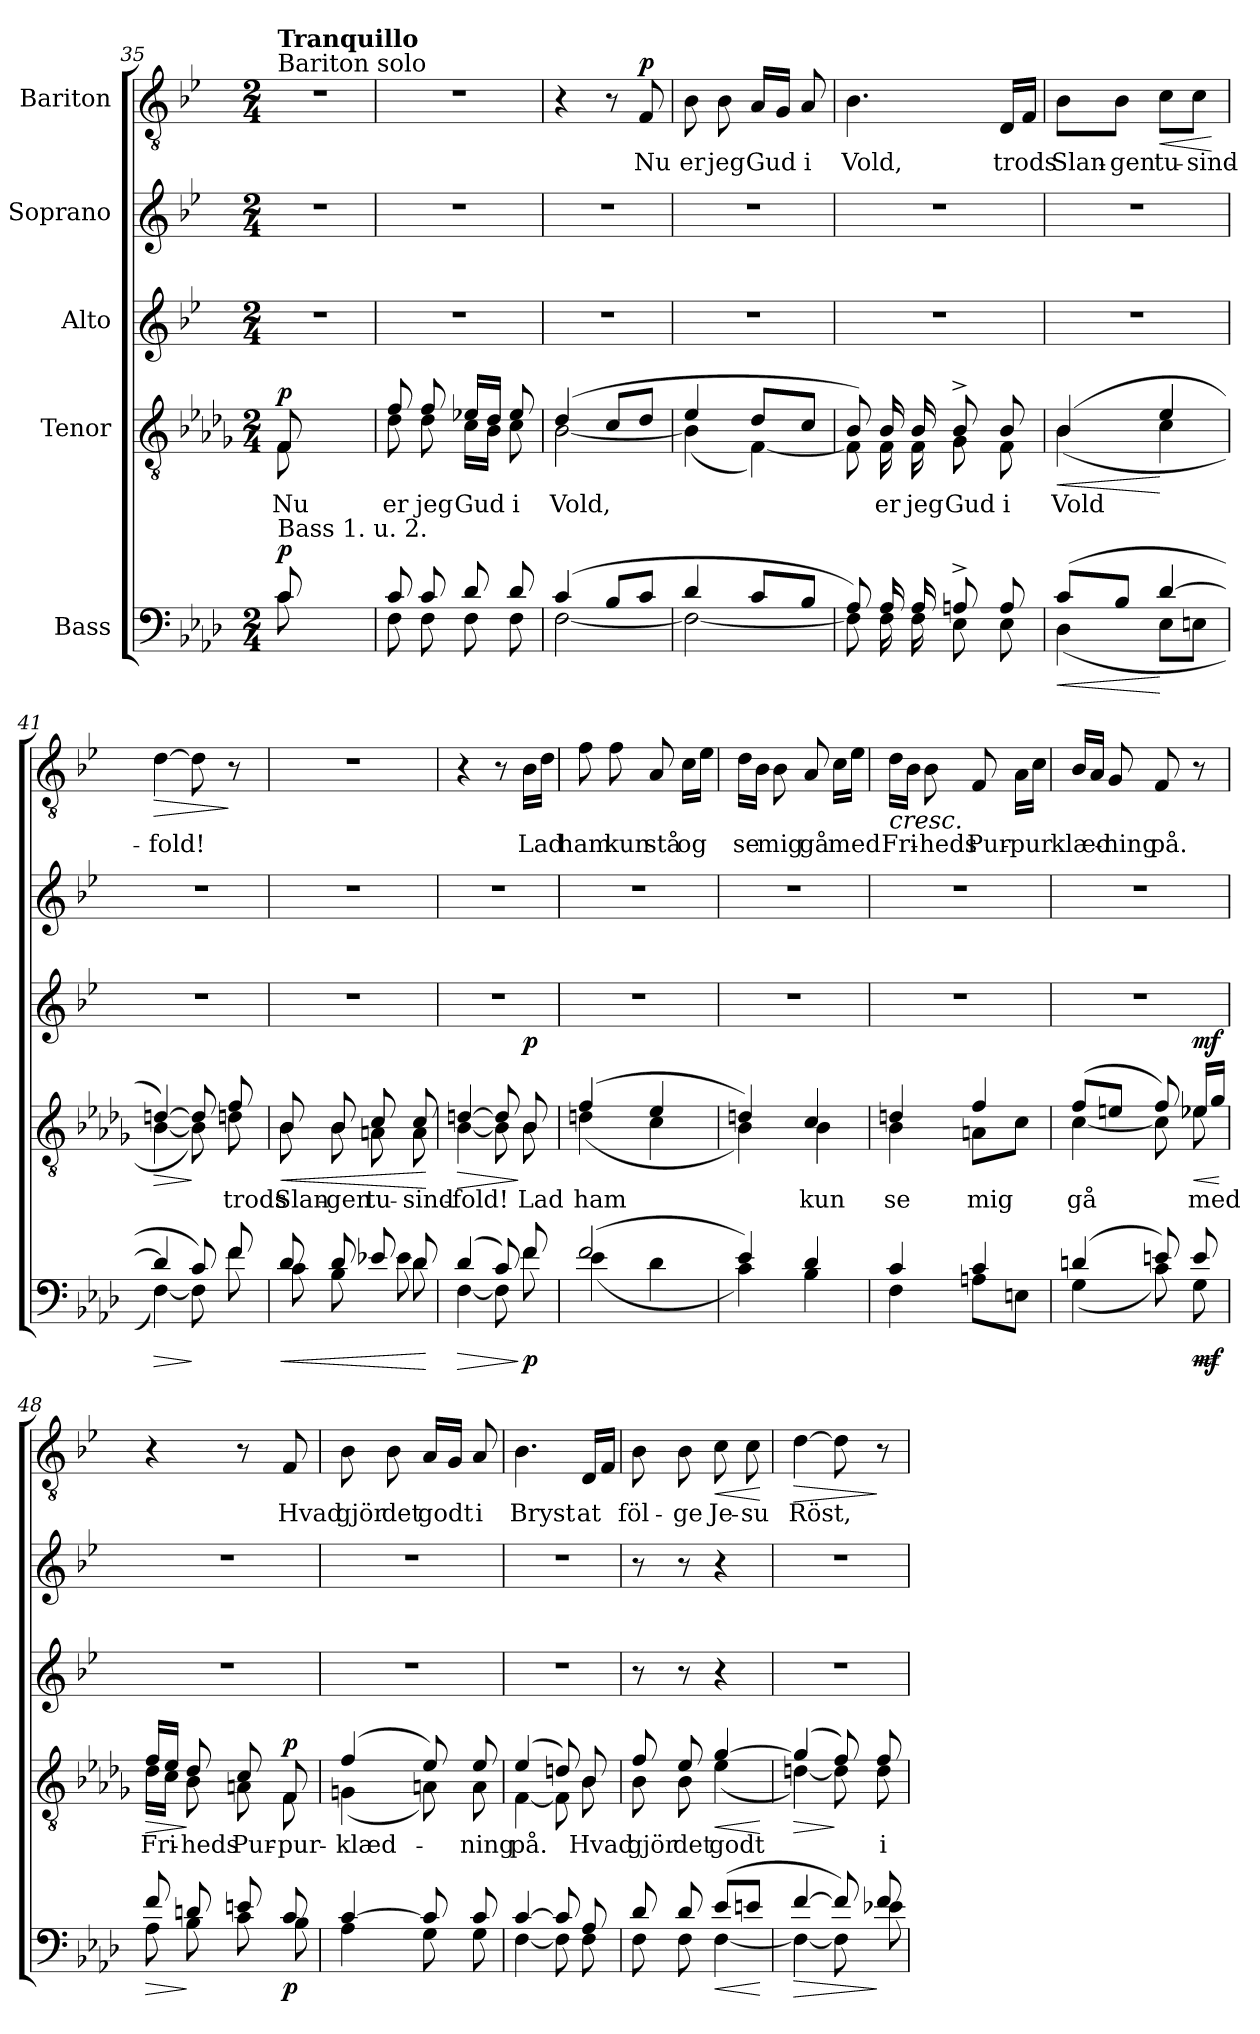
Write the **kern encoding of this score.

**kern	**dynam	**kern	**text	**dynam	**kern	**kern	**kern	**text	**dynam
*part5	*part5	*part4	*part4	*part4	*part3	*part2	*part1	*part1	*part1
*staff5	*staff5	*staff4	*staff4	*staff4	*staff3	*staff2	*staff1	*staff1	*staff1
*I"Bass	*	*I"Tenor	*	*	*I"Alto	*I"Soprano	*I"Bariton	*	*
!!LO:LB:g=z
*clefF4	*	*clefGv2	*	*	*clefG2	*clefG2	*clefGv2	*	*
*ITrd4c7	*	*	*	*	*	*	*	*	*
*k[b-e-a-d-g-]	*	*k[b-e-a-d-g-]	*	*	*k[b-e-]	*k[b-e-]	*k[b-e-]	*	*
*M2/4	*	*M2/4	*	*	*M2/4	*M2/4	*M2/4	*	*
*MM52	*	*MM52	*	*	*MM52	*MM52	*MM52	*	*
=35X1	=35X1	=35X1	=35X1	=35X1	=35X1	=35X1	=35X1	=35X1	=35X1
*^	*	*	*	*	*	*	*	*	*
!	!	!	!	!	!	!	!	!LO:TX:a:t=Bariton solo	!	!
!	!	!	!	!	!	!	!	!LO:TX:B:t=Tranquillo	!	!
!	!	!	!LO:TX:a:t=Tenor 1. u. 2.	!	!	!	!	!	!	!
!	!	!	!LO:TX:a:t=Kleiner Chor oder Soloquartett	!	!	!	!	!	!	!
!LO:TX:a:t=Bass 1. u. 2.	!	!	!	!	!	!	!	!	!	!
!	!	!LO:DY:a	!	!LO:LY:b	!LO:DY:a	!	!	!	!	!
*	*	*	*^	*	*	*	*	*	*	*
8F/	8F\	p	8F/	8F\	Nu	p	2r	2r	2r	.	.
4.ryy	4.ryy	.	4.ryy	4.ryy	.	.	.	.	.	.	.
=36	=36	=36	=36	=36	=36	=36	=36	=36	=36	=36	=36
!	!	!	!	!	!LO:LY:b	!	!	!	!	!	!
8F/	8BB-\	.	8f/	8d-\	er	.	2r	2r	2r	.	.
!	!	!	!	!	!LO:LY:b	!	!	!	!	!	!
8F/	8BB-\	.	8f/	8d-\	jeg	.	.	.	.	.	.
!	!	!	!	!	!LO:LY:b	!	!	!	!	!	!
8G-/	8BB-\	.	16e-X/LL	16c\LL	Gud	.	.	.	.	.	.
.	.	.	16d-/JJ	16B-\JJ	.	.	.	.	.	.	.
!	!	!	!	!	!LO:LY:b	!	!	!	!	!	!
8G-/	8BB-\	.	8e-/	8c\	i	.	.	.	.	.	.
=37	=37	=37	=37	=37	=37	=37	=37	=37	=37	=37	=37
!	!	!	!	!	!LO:LY:b	!	!	!	!	!	!
(>4F/	[2BB-\	.	(>4d-/	[2B-\	Vold,	.	2r	2r	4r	.	.
8E-/L	.	.	8c/L	.	.	.	.	.	8r	.	.
!	!	!	!	!	!	!	!	!	!	!LO:LY:b	!LO:DY:b
8F/J	.	.	8d-/J	.	.	.	.	.	8F/	Nu	p
=38	=38	=38	=38	=38	=38	=38	=38	=38	=38	=38	=38
!	!	!	!	!	!	!	!	!	!	!LO:LY:b	!
4G-/	2BB-\_	.	4e-/	(<4B-\]	.	.	2r	2r	8B-\	er	.
!	!	!	!	!	!	!	!	!	!	!LO:LY:b	!
.	.	.	.	.	.	.	.	.	8B-\	jeg	.
!	!	!	!	!	!	!	!	!	!	!LO:LY:b	!
8F/L	.	.	8d-/L	[4F\)	.	.	.	.	16A/LL	Gud	.
.	.	.	.	.	.	.	.	.	16G/JJ	.	.
!	!	!	!	!	!	!	!	!	!	!LO:LY:b	!
8E-/J	.	.	8c/J	.	.	.	.	.	8A/	i	.
=39	=39	=39	=39	=39	=39	=39	=39	=39	=39	=39	=39
!	!	!	!	!	!	!	!	!	!	!LO:LY:b	!
8D-/)	8BB-\]	.	8B-/)	8F\]	.	.	2r	2r	4.B-\	Vold,	.
!	!	!	!	!	!LO:LY:b	!	!	!	!	!	!
16D-/	16BB-\	.	16B-/	16F\	er	.	.	.	.	.	.
!	!	!	!	!	!LO:LY:b	!	!	!	!	!	!
16D-/	16BB-\	.	16B-/	16F\	jeg	.	.	.	.	.	.
!	!	!	!	!	!LO:LY:b	!	!	!	!	!	!
8Dn^/	8AA-\	.	8B-^/	8G-\	Gud	.	.	.	.	.	.
!	!	!	!	!	!LO:LY:b	!	!	!	!	!LO:LY:b	!
8D/	8AA-\	.	8B-/	8F\	i	.	.	.	16D/LL	trods	.
.	.	.	.	.	.	.	.	.	16F/JJ	.	.
=40	=40	=40	=40	=40	=40	=40	=40	=40	=40	=40	=40
!	!	!LO:HP:b	!	!	!LO:LY:b	!LO:HP:b	!	!	!	!LO:LY:b	!
(>8F/L	(<4GG-\	<	(>4B-/	(<4B-\	Vold	<	2r	2r	8B-\L	Slan-	.
!	!	!	!	!	!	!	!	!	!	!LO:LY:b	!
8E-/J	.	.	.	.	.	.	.	.	8B-\J	-gen	.
!	!	!	!	!	!	!	!	!	!	!LO:LY:b	!LO:HP:b
[4G-/	8AA-\L	[	4e-/	4c\	.	[	.	.	8c\L	tu-	<
!	!	!	!	!	!	!	!	!	!	!LO:LY:b	!
.	8AAn\J	.	.	.	.	.	.	.	8c\J	-sind-	.
*v	*v	*	*	*	*	*	*	*	*	*	*
*	*	*v	*v	*	*	*	*	*	*	*
.	.	.	.	.	.	.	.	.	[
=41	=41	=41	=41	=41	=41	=41	=41	=41	=41
!	!LO:HP:b	!	!	!LO:HP:b	!	!	!	!LO:LY:b	!LO:HP:b
*^	*	*^	*	*	*	*	*	*	*
4G-/]	[4BB-\)	>	[4dn/)	[4B-\	.	>	2r	2r	[4d\	-fold!	>
8F/)	8BB-\]	]	8d/]	8B-\])	.	]	.	.	8d\]	.	.
!	!	!	!	!	!LO:LY:b	!	!	!	!	!	!
8B-/	8B-\	.	8f/	8dn\	trods	.	.	.	8r	.	]
!!LO:PB:g=z
=42	=42	=42	=42	=42	=42	=42	=42	=42	=42	=42	=42
!	!	!LO:HP:b	!	!	!LO:LY:b	!LO:HP:b	!	!	!	!	!
8G-/	8F\	<	8B-/	8B-\	Slan-	<	2r	2r	2r	.	.
!	!	!	!	!	!LO:LY:b	!	!	!	!	!	!
8G-/	8E-\	.	8B-/	8B-\	-gen	.	.	.	.	.	.
!	!	!	!	!	!LO:LY:b	!	!	!	!	!	!
8A-X/	8A-\	.	8c/	8An\	tu-	.	.	.	.	.	.
!	!	!	!	!	!LO:LY:b	!	!	!	!	!	!
8G-/	8G-\	.	8c/	8A\	-sind-	.	.	.	.	.	.
*v	*v	*	*	*	*	*	*	*	*	*	*
*	*	*v	*v	*	*	*	*	*	*	*
.	[	.	.	[	.	.	.	.	.
=43	=43	=43	=43	=43	=43	=43	=43	=43	=43
!	!LO:HP:b	!	!LO:LY:b	!LO:HP:b	!	!	!	!	!
*^	*	*^	*	*	*	*	*	*	*
(>4G-/	[4BB-\	>	[4dn/	[4B-\	-fold!	>	2r	2r	4r	.	.
8F/)	8BB-\]	.	8d/]	8B-\]	.	.	.	.	8r	.	.
!	!	!LO:DY:n=1:b	!	!	!LO:LY:b	!LO:DY:n=1:a	!	!	!	!LO:LY:b	!
8B-/	8B-\	] p	8B-/	8B-\	Lad	] p	.	.	16B-\LL	Lad	.
.	.	.	.	.	.	.	.	.	16d\JJ	.	.
=44	=44	=44	=44	=44	=44	=44	=44	=44	=44	=44	=44
!	!	!	!	!	!LO:LY:b	!	!	!	!	!LO:LY:b	!
(>2B-/	(<4A-\	.	(>4f/	(<4dn\	ham	.	2r	2r	8f\	ham	.
!	!	!	!	!	!	!	!	!	!	!LO:LY:b	!
.	.	.	.	.	.	.	.	.	8f\	kun	.
!	!	!	!	!	!	!	!	!	!	!LO:LY:b	!
.	4G-\	.	4e-/	4c\	.	.	.	.	8A/	stå	.
!	!	!	!	!	!	!	!	!	!	!LO:LY:b	!
.	.	.	.	.	.	.	.	.	16c\LL	og	.
.	.	.	.	.	.	.	.	.	16e-\JJ	.	.
=45	=45	=45	=45	=45	=45	=45	=45	=45	=45	=45	=45
!	!	!	!	!	!	!	!	!	!	!LO:LY:b	!
4A-/)	4F\)	.	4dn/)	4B-\)	.	.	2r	2r	16d\LL	se	.
.	.	.	.	.	.	.	.	.	16B-\JJ	.	.
!	!	!	!	!	!	!	!	!	!	!LO:LY:b	!
.	.	.	.	.	.	.	.	.	8B-\	mig	.
!	!	!	!	!	!LO:LY:b	!	!	!	!	!LO:LY:b	!
4G-/	4E-\	.	4c/	4B-\	kun	.	.	.	8A/	gå	.
!	!	!	!	!	!	!	!	!	!	!LO:LY:b	!
.	.	.	.	.	.	.	.	.	16c\LL	med	.
.	.	.	.	.	.	.	.	.	16e-\JJ	.	.
=46	=46	=46	=46	=46	=46	=46	=46	=46	=46	=46	=46
!	!	!	!	!	!	!	!	!	!LO:TX:b:i:t=cresc.	!	!
!	!	!	!	!	!LO:LY:b	!	!	!	!	!LO:LY:b	!
4F/	4BB-\	.	4dn/	4B-\	se	.	2r	2r	16d\LL	Fri-	.
.	.	.	.	.	.	.	.	.	16B-\JJ	.	.
!	!	!	!	!	!	!	!	!	!	!LO:LY:b	!
.	.	.	.	.	.	.	.	.	8B-\	-heds	.
!	!	!	!	!	!LO:LY:b	!	!	!	!	!LO:LY:b	!
4F/	8Dn\L	.	4f/	8An\L	mig	.	.	.	8F/	Pur-	.
!	!	!	!	!	!	!	!	!	!	!LO:LY:b	!
.	8AAn\J	.	.	8c\J	.	.	.	.	16A\LL	-pur	.
.	.	.	.	.	.	.	.	.	16c\JJ	.	.
=47	=47	=47	=47	=47	=47	=47	=47	=47	=47	=47	=47
!	!	!	!	!	!LO:LY:b	!	!	!	!	!LO:LY:b	!
(>4Gn/	(<4C\	.	(>8f/L	[4c\	gå	.	2r	2r	16B-/LL	klæd-	.
.	.	.	.	.	.	.	.	.	16A/JJ	.	.
!	!	!	!	!	!	!	!	!	!	!LO:LY:b	!
.	.	.	8en/J	.	.	.	.	.	8G/	-ning	.
!	!	!	!	!	!	!	!	!	!	!LO:LY:b	!
8An/)	8F\)	.	8f/)	8c\]	.	.	.	.	8F/	på.	.
!	!	!LO:HP:b	!	!	!LO:LY:b	!LO:HP:b	!	!	!	!	!
!	!	!LO:DY:n=1:b	!	!	!	!LO:DY:n=1:a	!	!	!	!	!
8A/	8C\	< mf	16e-X/LL	8e-\	med	< mf	.	.	8r	.	.
.	.	.	16g-/JJ	.	.	.	.	.	.	.	.
*v	*v	*	*	*	*	*	*	*	*	*	*
*	*	*v	*v	*	*	*	*	*	*	*
.	[	.	.	[	.	.	.	.	.
!!LO:LB:g=z
=48	=48	=48	=48	=48	=48	=48	=48	=48	=48
!	!LO:HP:b	!	!LO:LY:b	!LO:HP:b	!	!	!	!	!
*^	*	*^	*	*	*	*	*	*	*
8B-/	8D-\	>	16f/LL	16d-\LL	Fri-	>	2r	2r	4r	.	.
.	.	.	16e-/JJ	16c\JJ	.	.	.	.	.	.	.
!	!	!	!	!	!LO:LY:b	!	!	!	!	!	!
8Gn/	8E-\	]	8d-/	8B-\	-heds	]	.	.	.	.	.
!	!	!	!	!	!LO:LY:b	!	!	!	!	!	!
8An/	8F\	.	8c/	8An\	Pur-	.	.	.	8r	.	.
!	!	!LO:DY:b	!	!	!LO:LY:b	!LO:DY:b	!	!	!	!LO:LY:b	!
8F/	8E-\	p	8F/	8F\	-pur-	p	.	.	8F/	Hvad	.
=49	=49	=49	=49	=49	=49	=49	=49	=49	=49	=49	=49
!	!	!	!	!	!LO:LY:b	!	!	!	!	!LO:LY:b	!
[4F/	4D-\	.	(>4f/	(<4Gn\	-klæd-	.	2r	2r	8B-\	gjör	.
!	!	!	!	!	!	!	!	!	!	!LO:LY:b	!
.	.	.	.	.	.	.	.	.	8B-\	det	.
!	!	!	!	!	!	!	!	!	!	!LO:LY:b	!
8F/]	8C\	.	8e-/)	8An\)	.	.	.	.	16A/LL	godt	.
.	.	.	.	.	.	.	.	.	16G/JJ	.	.
!	!	!	!	!	!LO:LY:b	!	!	!	!	!LO:LY:b	!
8F/	8C\	.	8e-/	8A\	-ning	.	.	.	8A/	i	.
=50	=50	=50	=50	=50	=50	=50	=50	=50	=50	=50	=50
!	!	!	!	!	!LO:LY:b	!	!	!	!	!LO:LY:b	!
[4F/	[4BB-\	.	(>4e-/	[4F\	på.	.	2r	2r	4.B-\	Bryst	.
8F/]	8BB-\]	.	8dn/)	8F\]	.	.	.	.	.	.	.
!	!	!	!	!	!LO:LY:b	!	!	!	!	!LO:LY:b	!
8D-/	8BB-\	.	8B-/	8B-\	Hvad	.	.	.	16D/LL	at	.
.	.	.	.	.	.	.	.	.	16F/JJ	.	.
=51	=51	=51	=51	=51	=51	=51	=51	=51	=51	=51	=51
!	!	!	!	!	!LO:LY:b	!	!	!	!	!LO:LY:b	!
8G-/	8BB-\	.	8f/	8B-\	gjör	.	8r	8r	8B-\	föl-	.
!	!	!	!	!	!LO:LY:b	!	!	!	!	!LO:LY:b	!
8G-/	8BB-\	.	8e-/	8B-\	det	.	8r	8r	8B-\	-ge	.
!	!	!LO:HP:b	!	!	!LO:LY:b	!LO:HP:b	!	!	!	!LO:LY:b	!LO:HP:b
(>8A-/L	[4BB-\	<	[4g-/	(<4e-\	godt	<	4r	4r	8c\	Je-	<
!	!	!	!	!	!	!	!	!	!	!LO:LY:b	!
8An/J	.	.	.	.	.	.	.	.	8c\	-su	.
*v	*v	*	*	*	*	*	*	*	*	*	*
*	*	*v	*v	*	*	*	*	*	*	*
.	[	.	.	[	.	.	.	.	[
=52	=52	=52	=52	=52	=52	=52	=52	=52	=52
!	!LO:HP:b	!	!	!LO:HP:b	!	!	!	!LO:LY:b	!LO:HP:b
*^	*	*^	*	*	*	*	*	*	*
[4B-/	4BB-\_	>	(>4g-/]	[4dn\)	.	>	2r	2r	[4d\	Röst,	>
8B-/])	8BB-\]	.	8f/)	8d\]	.	]	.	.	8d\]	.	.
!	!	!	!	!	!LO:LY:b	!	!	!	!	!	!
8B-/	8A-X\	]	8f/	8d\	i	.	.	.	8r	.	]
*v	*v	*	*	*	*	*	*	*	*	*	*
*	*	*v	*v	*	*	*	*	*	*	*
=	=	=	=	=	=	=	=	=	=
*-	*-	*-	*-	*-	*-	*-	*-	*-	*-
